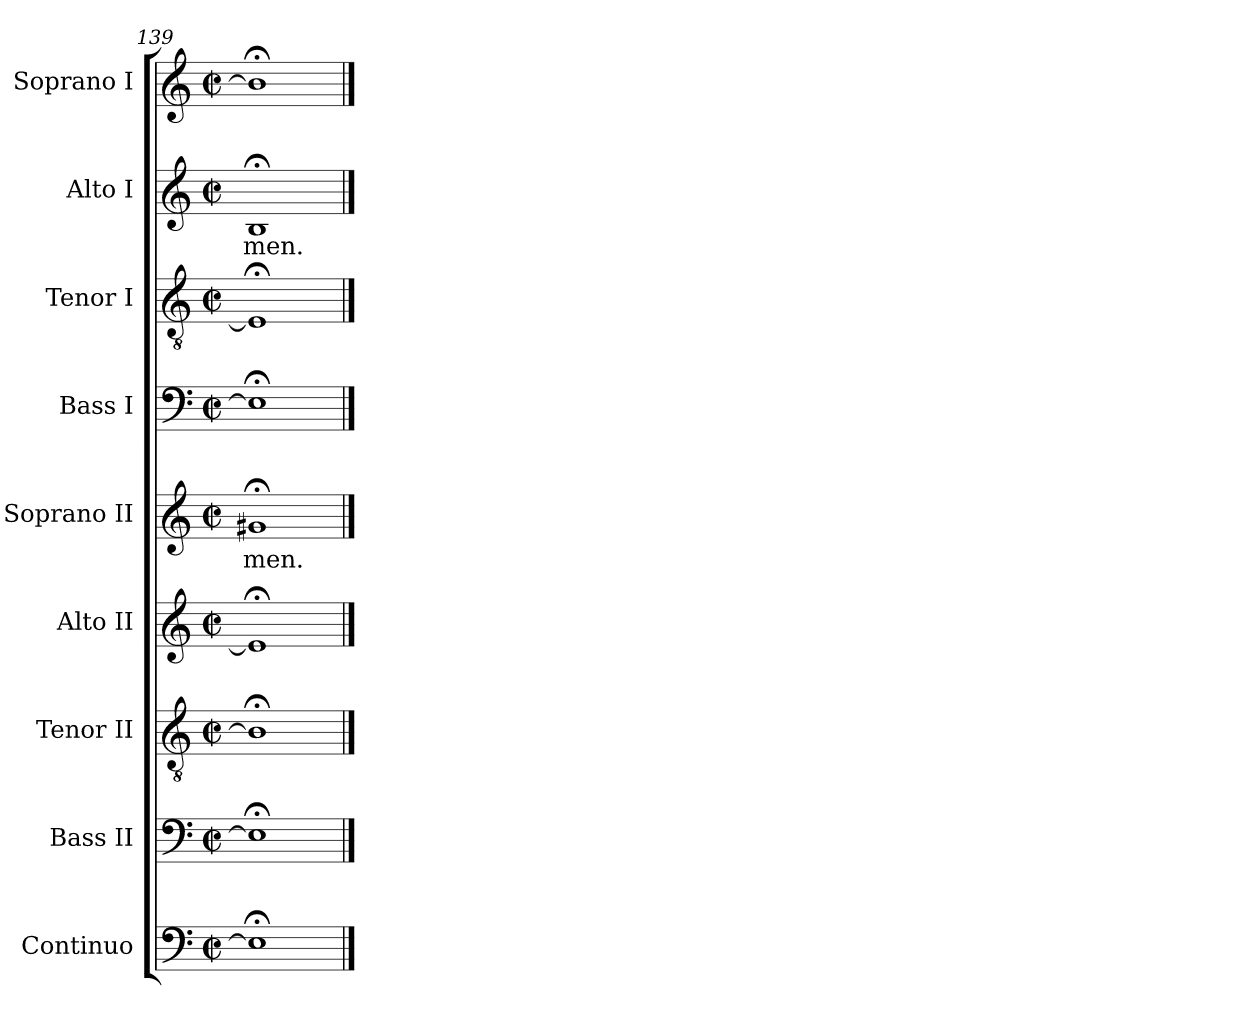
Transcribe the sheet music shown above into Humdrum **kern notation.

**kern	**kern	**kern	**kern	**kern	**text	**kern	**kern	**kern	**text	**kern
*part9	*part8	*part7	*part6	*part5	*part5	*part4	*part3	*part2	*part2	*part1
*staff9	*staff8	*staff7	*staff6	*staff5	*staff5	*staff4	*staff3	*staff2	*staff2	*staff1
*I"Continuo	*I"Bass II	*I"Tenor II	*I"Alto II	*I"Soprano II	*	*I"Bass I	*I"Tenor I	*I"Alto I	*	*I"Soprano I
*	*I'B II	*I'T II	*I'A II	*I'S II	*	*I'B I	*I'T I	*I'A I	*	*I'S I
*clefF4	*clefF4	*clefGv2	*clefG2	*clefG2	*	*clefF4	*clefGv2	*clefG2	*	*clefG2
*k[]	*k[]	*k[]	*k[]	*k[]	*	*k[]	*k[]	*k[]	*	*k[]
*C:	*C:	*C:	*C:	*C:	*	*C:	*C:	*C:	*	*C:
*M2/2	*M2/2	*M2/2	*M2/2	*M2/2	*	*M2/2	*M2/2	*M2/2	*	*M2/2
*met(c|)	*met(c|)	*met(c|)	*met(c|)	*met(c|)	*	*met(c|)	*met(c|)	*met(c|)	*	*met(c|)
=139	=139	=139	=139	=139	=139	=139	=139	=139	=139	=139
!	!	!	!	!	!LO:LY:b	!	!	!	!LO:LY:b	!
1E;<]	1E;<]	1B;<;<]	1e;<]	1g#X;<	men.	1E;<]	1E;<]	1B;<	men.	1b;<]
==	==	==	==	==	==	==	==	==	==	==
*-	*-	*-	*-	*-	*-	*-	*-	*-	*-	*-
